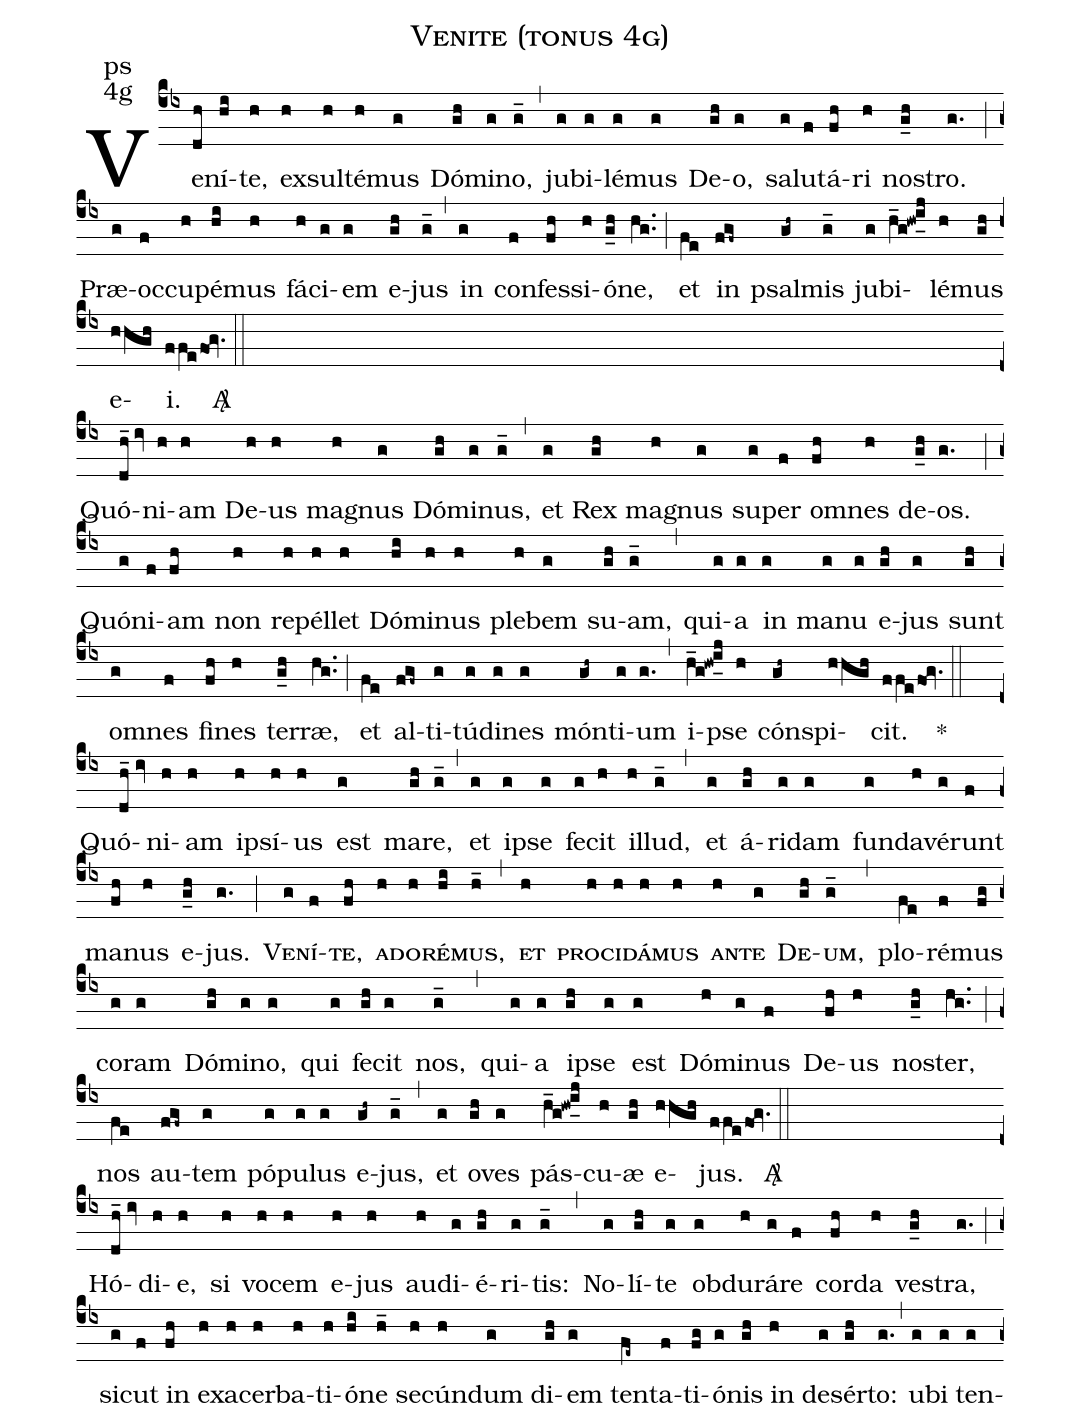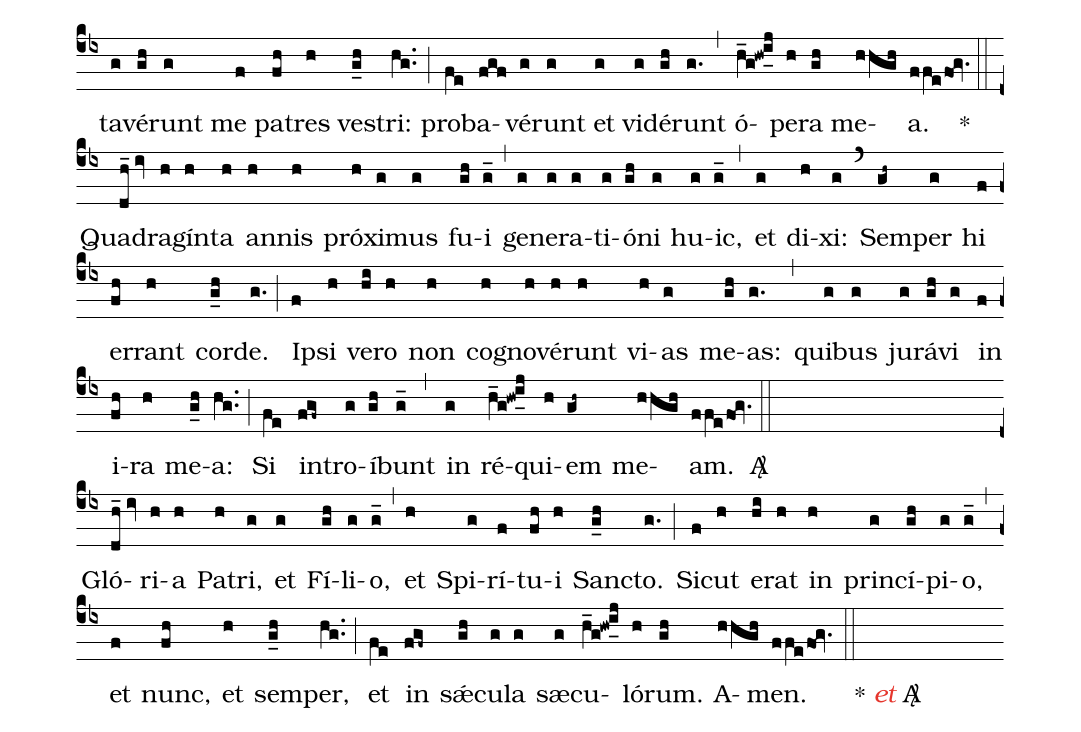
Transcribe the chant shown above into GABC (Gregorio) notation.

name:Venite (tonus 4g);
office-part:ps;
mode:4g;
%%
(cb4) Ve(dh)ní(hi)te,(h) ex(h)sul(h)té(h)mus(g) Dó(gh)mi(g)no,(g_) (,)
ju(g)bi(g)lé(g)mus(g) De(gh)o,(g) sa(g)lu(f)tá(fh)ri(h) no(g_h)stro.(g.) (;)
Præ(g)oc(f)cu(h)pé(hi)mus(h) fá(h)ci(g)em(g) e(gh)jus(g_) (,) in(g) con(f)fes(fh)si(h)ó(g_h)ne,(hg..) (;)
et(fe) in(fgf~) psal(gh~)mis(g_) ju(g)bi(h_g@hw@i_j)lé(h)mus(gh) e(hhgh)i.(ffefo@gv.)
<sp>A/</sp>(::) (Z)

Quó(dh_//iv)ni(h)am(h) De(h)us(h) mag(h)nus(g) Dó(gh)mi(g)nus,(g_) (,)
et(g) Rex(gh) mag(h)nus(g) su(g)per(f) om(fh)nes(h) de(g_h)os.(g.) (;)
Quó(g)ni(f)am(fh) non(h) re(h)pél(h)let(h) Dó(hi)mi(h)nus(h) ple(h)bem(g) su(gh)am,(g_) (,)
qui(g)a(g) in(g) ma(g)nu(g) e(gh)jus(g) sunt(gh) om(g)nes(f) fi(fh)nes(h) ter(g_h)ræ,(hg..) (;)
et(fe) al(fgf~)ti(g)tú(g)di(g)nes(g) món(gh~)ti(g)um(g.) (,) i(h_g@hw@i_j)pse(h) cón(gh~)spi(hhgh)cit.(ffefo@gv.) <sp>*</sp>(::) (Z)

Quó(dh_//iv)ni(h)am(h) ip(h)sí(h)us(h) est(g) ma(gh)re,(g_) (,) et(g) ip(g)se(g) fe(g)cit(h) il(h)lud,(g_) (,)
et(g) á(gh)ri(g)dam(g) fun(g)da(h)vé(g)runt(f) ma(fh)nus(h) e(g_h)jus.(g.) (;)
<sc>Ve(g)ní(f)te,(fh) ad(h)o(h)ré(hi)mus,(h_) (,) et(h) pro(h)ci(h)dá(h)mus(h) an(h)te(g) De(gh)um,</sc>(g_) (,)
plo(fe)ré(f)mus(fg) co(g)ram(g) Dó(gh)mi(g)no,(g) qui(g) fe(gh)cit(g) nos,(g_) (,) qui(g)a(g) ip(gh)se(g) est(g) Dó(h)mi(g)nus(f) De(fh)us(h) no(g_h)ster,(hg..) (;)
nos(fe) au(fgf~)tem(g) pó(g)pu(g)lus(g) e(gh~)jus,(g_) (,) et(g) o(gh)ves(g) pás(h_g@hw@i_j)cu(h)æ(gh) e(hhgh)jus.(ffefo@gv.)
<sp>A/</sp>(::) (Z)

Hó(dh_//iv)di(h)e,(h) si(h) vo(h)cem(h) e(h)jus(h) au(h)di(g)é(gh)ri(g)tis:(g_) (,)
No(g)lí(gh)te(g) ob(g)du(h)rá(g)re(f) cor(fh)da(h) ves(g_h)tra,(g.) (;)
si(g)cut(f) in(fh) ex(h)a(h)cer(h)ba(h)ti(h)ó(hi)ne(h_) se(h)cún(h)dum(g) di(gh)em(g) ten(fe~)ta(f)ti(fg)ó(g)nis(gh) in(h) de(g)sér(gh)to:(g.) (,)
u(g)bi(g) ten(g)ta(g)vé(gh)runt(g) me(f) pa(fh)tres(h) ve(g_h)stri:(hg..) (;)
pro(fe)ba(fgf)vé(g)runt(g) et(g) vi(g)dé(gh)runt(g.) (,) ó(h_g@hw@i_j)pe(h)ra(gh) me(hhgh)a.(ffefo@gv.)
<sp>*</sp>(::) (Z)

Qua(dh_//iv)dra(h)gín(h)ta(h) an(h)nis(h) pró(h)xi(g)mus(g) fu(gh)i(g_) (,)
ge(g)ne(g)ra(g)ti(g)ó(gh)ni(g) hu(g)ic,(g_) (,)
et(g) di(h)xi:(g) (`) Sem(gh~)per(g) hi(f) er(fh)rant(h) cor(g_h)de.(g.) (;)
Ip(f)si(h) ve(hi)ro(h) non(h) cog(h)no(h)vé(h)runt(h) vi(h)as(g) me(gh)as:(g.) (,)
qui(g)bus(g) ju(g)rá(gh)vi(g) in(f) i(fh)ra(h) me(g_h)a:(hg..) (;)
Si(fe) in(fgf~)tro(g)í(gh)bunt(g_) (,) in(g) ré(h_g@hw@i_j)qui(h)em(gh~) me(hhgh)am.(ffefo@gv.)
<sp>A/</sp>(::) (Z)

Gló(dh_//iv)ri(h)a(h) Pa(h)tri,(g) et(g) Fí(gh)li(g)o,(g_) (,)
et(h) Spi(g)rí(f)tu(fh)i(h) Sanc(g_h)to.(g.) (;)
Si(f)cut(h) e(hi)rat(h) in(h) prin(g)cí(gh)pi(g)o,(g_) (,)
et(f) nunc,(fh) et(h) sem(g_h)per,(hg..) (;)
et(fe) in(fgf~) sǽ(gh)cu(g)la(g) sæ(g)cu(h_g@hw@i_j)ló(h)rum.(gh) A(hhgh)men.(ffefo@gv.) (::)
<sp>*</sp> <c><i>et</i></c> <sp>A/</sp>( )
